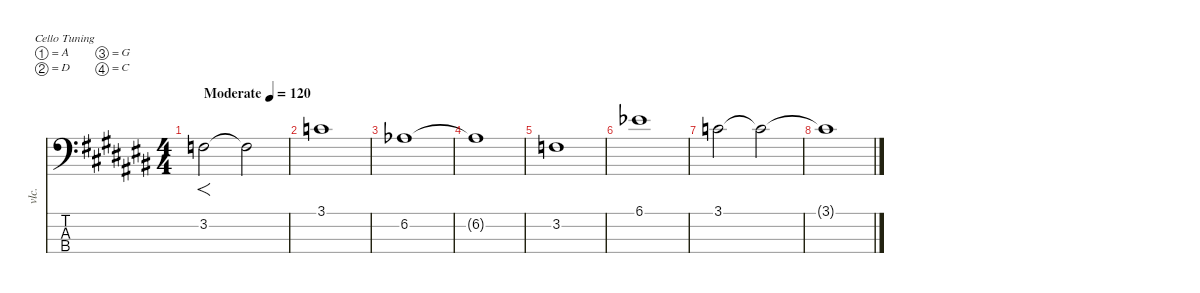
\defaultSystemsLayout 4
\hideDynamics
\bracketExtendMode nobrackets
\otherSystemsTrackNameOrientation horizontal
\track ("Cello" "vlc.") {instrument cello}
\staff {score tabs}
\tuning (A3 D3 G2 C2)
\ts (4 4)
\beaming (8 2 2 2 2)
\tempo (120 "Moderate")
\clef f4
\ks c#
3.2{acc forcenatural}.2{f dy f instrument cello beam Down} 3.2{t acc forcenatural}.2{beam Down} |
3.1{acc forcenatural}.1{beam Down} |
6.2{acc b}.1{beam Down} |
6.2{t acc b}.1{beam Down} |
3.2{acc forcenatural}.1{beam Down} |
6.1{acc b}.1{beam Down} |
3.1{acc forcenatural}.2{beam Down} 3.1{t acc forcenatural}.2{beam Down} |
3.1{t acc forcenatural}.1{beam Down}
